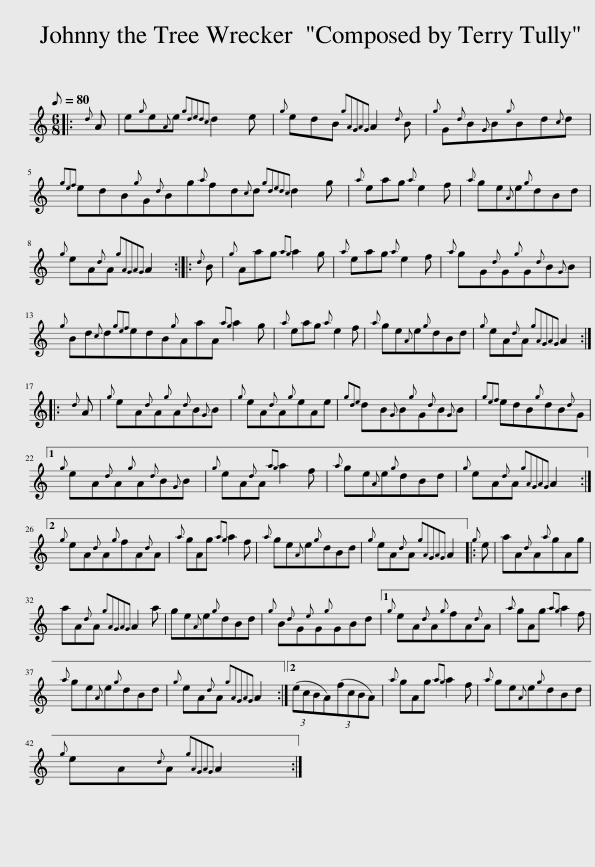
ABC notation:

X:1
L:1/8
Q:1/8=80
M:6/8
I:linebreak $
K:C
V:1 treble
V:1
|:{d} A | e{g}e{A}e{gdedc} d2 e |{g} edB{gAGAG} A2{d} B |{g} G{d}B{G}B{g}Bd{c}d |${gef} edB{g}G{d}Bg{a}fd{c}d{gdedc} d2 g | %5
{a} eag{a} e2 f |{a} ge{A}e{g}dBd |${g} eA{d}A{gAGAG} A2 ::{d} B |{g} Aag{ag} a2 g | %10
{a} eag{a} e2 f |{a} gG{d}G{g}G{d}B{G}B |${g} Bd{c}d{gef}edB{g}AaA{ag} a2 g |{a} eag{a} e2 f |{a} ge{A}e{g}dBd | %15
{g} eA{d}A{gAGAG} A2 ::${d} A |{g} eA{d}A{g}A{d}B{G}B |{g} eA{d}A{g}eAe |{gde} dB{G}B{g}G{d}B{G}B | %20
{gef} edB{g}dB{d}G |1${g} eA{d}A{g}A{d}B{G}B |{g} eA{d}A{ag} a2 f |{a} ge{A}e{g}dBd |{g} eA{d}A{gAGAG} A2 :|2$ %25
{g} eA{d}A{g}fA{d}A |{a} gAg{ag} a2 f |{a} ge{A}e{g}dBd |{g} eA{d}A{gAGAG} A2 |:{g} e | %30
 aA{d}A{a}gAg |$ aA{d}A{gAGAG} A2 a | ge{A}e{g}dBd |{g} B{d}G{e}G{g}GBd |1{g} eA{d}A{g}fA{d}A | %35
{a} gAg{ag} a2 f |${a} ge{A}e{g}dBd |{g} eA{d}A{gAGAG} A2 :|2 (3(ecBA)(3(fcBA) |{a} gAg{ag} a2 f | %40
{a} ge{A}e{g}dBd |${g} eA{d}A{gAGAG} A2 :| %42
